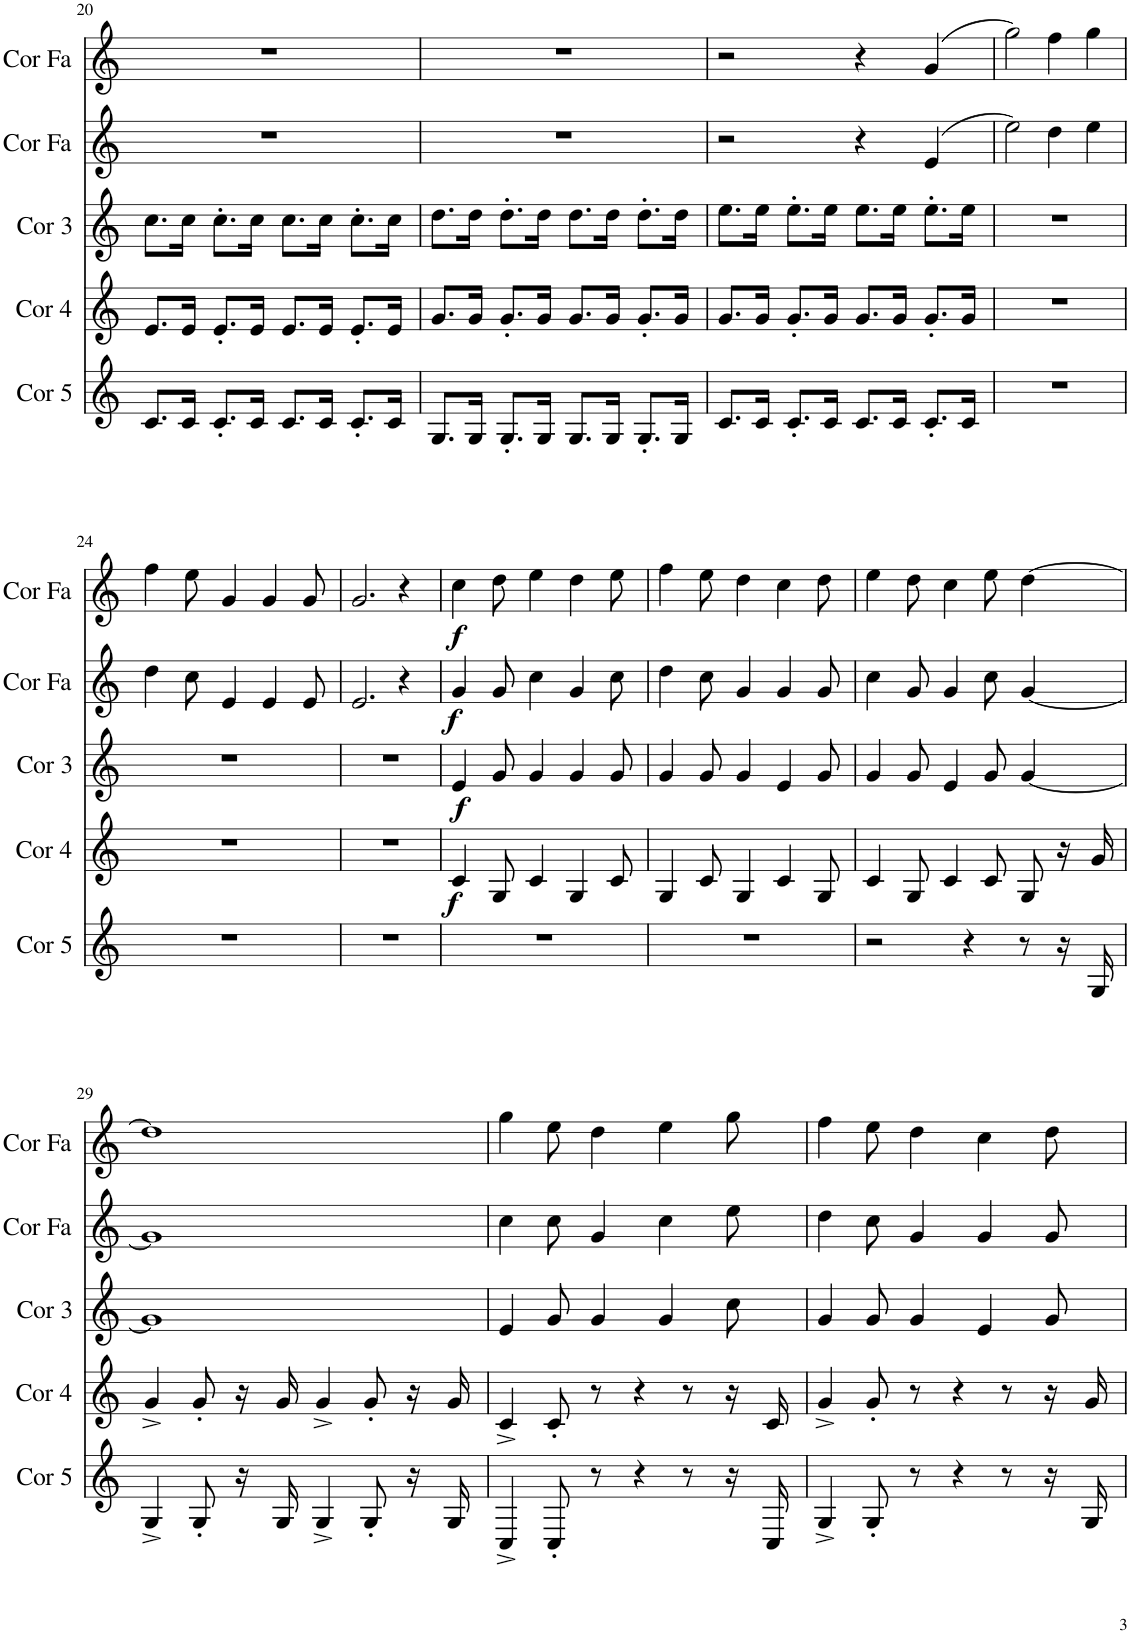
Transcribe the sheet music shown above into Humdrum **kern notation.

**kern	**kern	**dynam	**kern	**dynam	**kern	**dynam	**kern	**dynam
*part5	*part4	*part4	*part3	*part3	*part2	*part2	*part1	*part1
*staff5	*staff4	*staff4	*staff3	*staff3	*staff2	*staff2	*staff1	*staff1
*I"Cor 5	*I"Cor 4	*	*I"Cor 3	*	*I"Cor 2	*	*I"Cor 1	*
*I'Cor 5	*I'Cor 4	*	*I'Cor 3	*	*I'Cor 2	*	*I'Cor 1	*
!!LO:PB:g=z
*clefG2	*clefG2	*	*clefG2	*	*clefG2	*	*clefG2	*
*Trd4c7	*Trd4c7	*	*Trd4c7	*	*Trd4c7	*	*Trd4c7	*
*k[]	*k[]	*	*k[]	*	*k[]	*	*k[]	*
*M4/4	*M4/4	*	*M4/4	*	*M4/4	*	*M4/4	*
=20	=20	=20	=20	=20	=20	=20	=20	=20
8.c/L	8.e/L	.	8.cc\L	.	1r	.	1r	.
16c/Jk	16e/Jk	.	16cc\Jk	.	.	.	.	.
8.c'/L	8.e'/L	.	8.cc'\L	.	.	.	.	.
16c/Jk	16e/Jk	.	16cc\Jk	.	.	.	.	.
8.c/L	8.e/L	.	8.cc\L	.	.	.	.	.
16c/Jk	16e/Jk	.	16cc\Jk	.	.	.	.	.
8.c'/L	8.e'/L	.	8.cc'\L	.	.	.	.	.
16c/Jk	16e/Jk	.	16cc\Jk	.	.	.	.	.
=21	=21	=21	=21	=21	=21	=21	=21	=21
8.G/L	8.g/L	.	8.dd\L	.	1r	.	1r	.
16G/Jk	16g/Jk	.	16dd\Jk	.	.	.	.	.
8.G'/L	8.g'/L	.	8.dd'\L	.	.	.	.	.
16G/Jk	16g/Jk	.	16dd\Jk	.	.	.	.	.
8.G/L	8.g/L	.	8.dd\L	.	.	.	.	.
16G/Jk	16g/Jk	.	16dd\Jk	.	.	.	.	.
8.G'/L	8.g'/L	.	8.dd'\L	.	.	.	.	.
16G/Jk	16g/Jk	.	16dd\Jk	.	.	.	.	.
=22	=22	=22	=22	=22	=22	=22	=22	=22
8.c/L	8.g/L	.	8.ee\L	.	2r	.	2r	.
16c/Jk	16g/Jk	.	16ee\Jk	.	.	.	.	.
8.c'/L	8.g'/L	.	8.ee'\L	.	.	.	.	.
16c/Jk	16g/Jk	.	16ee\Jk	.	.	.	.	.
8.c/L	8.g/L	.	8.ee\L	.	4r	.	4r	.
16c/Jk	16g/Jk	.	16ee\Jk	.	.	.	.	.
8.c'/L	8.g'/L	.	8.ee'\L	.	(4e/	.	(4g/	.
16c/Jk	16g/Jk	.	16ee\Jk	.	.	.	.	.
=23	=23	=23	=23	=23	=23	=23	=23	=23
1r	1r	.	1r	.	2ee\)	.	2gg\)	.
.	.	.	.	.	4dd\	.	4ff\	.
.	.	.	.	.	4ee\	.	4gg\	.
!!LO:LB:g=z
=24	=24	=24	=24	=24	=24	=24	=24	=24
1r	1r	.	1r	.	4dd\	.	4ff\	.
.	.	.	.	.	8cc\	.	8ee\	.
.	.	.	.	.	4e/	.	4g/	.
.	.	.	.	.	4e/	.	4g/	.
.	.	.	.	.	8e/	.	8g/	.
=25	=25	=25	=25	=25	=25	=25	=25	=25
1r	1r	.	1r	.	2.e/	.	2.g/	.
.	.	.	.	.	4r	.	4r	.
=26	=26	=26	=26	=26	=26	=26	=26	=26
!	!	!LO:DY:b	!	!LO:DY:b	!	!LO:DY:b	!	!LO:DY:b
1r	4c/	f	4e/	f	4g/	f	4cc\	f
.	8G/	.	8g/	.	8g/	.	8dd\	.
.	4c/	.	4g/	.	4cc\	.	4ee\	.
.	4G/	.	4g/	.	4g/	.	4dd\	.
.	8c/	.	8g/	.	8cc\	.	8ee\	.
=27	=27	=27	=27	=27	=27	=27	=27	=27
1r	4G/	.	4g/	.	4dd\	.	4ff\	.
.	8c/	.	8g/	.	8cc\	.	8ee\	.
.	4G/	.	4g/	.	4g/	.	4dd\	.
.	4c/	.	4e/	.	4g/	.	4cc\	.
.	8G/	.	8g/	.	8g/	.	8dd\	.
=28	=28	=28	=28	=28	=28	=28	=28	=28
2r	4c/	.	4g/	.	4cc\	.	4ee\	.
.	8G/	.	8g/	.	8g/	.	8dd\	.
.	4c/	.	4e/	.	4g/	.	4cc\	.
4r	.	.	.	.	.	.	.	.
.	8c/	.	8g/	.	8cc\	.	8ee\	.
8r	8G/	.	[4g/	.	[4g/	.	[4dd\	.
16r	16r	.	.	.	.	.	.	.
16G/	16g/	.	.	.	.	.	.	.
!!LO:LB:g=z
=29	=29	=29	=29	=29	=29	=29	=29	=29
4G^/	4g^/	.	1g]	.	1g]	.	1dd]	.
8G'/	8g'/	.	.	.	.	.	.	.
16r	16r	.	.	.	.	.	.	.
16G/	16g/	.	.	.	.	.	.	.
4G^/	4g^/	.	.	.	.	.	.	.
8G'/	8g'/	.	.	.	.	.	.	.
16r	16r	.	.	.	.	.	.	.
16G/	16g/	.	.	.	.	.	.	.
=30	=30	=30	=30	=30	=30	=30	=30	=30
4C^/	4c^/	.	4e/	.	4cc\	.	4gg\	.
8C'/	8c'/	.	8g/	.	8cc\	.	8ee\	.
8r	8r	.	4g/	.	4g/	.	4dd\	.
4r	4r	.	.	.	.	.	.	.
.	.	.	4g/	.	4cc\	.	4ee\	.
8r	8r	.	.	.	.	.	.	.
16r	16r	.	8cc\	.	8ee\	.	8gg\	.
16C/	16c/	.	.	.	.	.	.	.
=31	=31	=31	=31	=31	=31	=31	=31	=31
4G^/	4g^/	.	4g/	.	4dd\	.	4ff\	.
8G'/	8g'/	.	8g/	.	8cc\	.	8ee\	.
8r	8r	.	4g/	.	4g/	.	4dd\	.
4r	4r	.	.	.	.	.	.	.
.	.	.	4e/	.	4g/	.	4cc\	.
8r	8r	.	.	.	.	.	.	.
16r	16r	.	8g/	.	8g/	.	8dd\	.
16G/	16g/	.	.	.	.	.	.	.
=	=	=	=	=	=	=	=	=
*-	*-	*-	*-	*-	*-	*-	*-	*-
